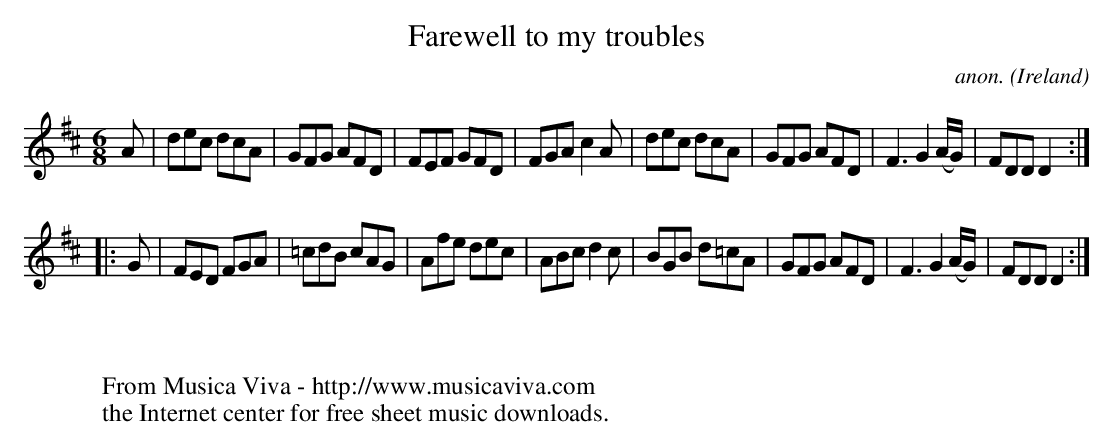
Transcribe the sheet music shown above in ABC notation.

X:1
T:Farewell to my troubles
C:anon.
O:Ireland
M:6/8
L:1/8
K:D
A|dec dcA|GFG AFD|FEF GFD|FGA c2A|dec dcA|GFG AFD|F3 G2 (A/G/)|FDD D2:|
|:G|FED FGA|=cdB cAG|Afe dec|ABc d2c|BGB d=cA|GFG AFD|F3 G2 (A/G/)|FDD D2:|
W:
W:
W: From Musica Viva - http://www.musicaviva.com
W: the Internet center for free sheet music downloads.
